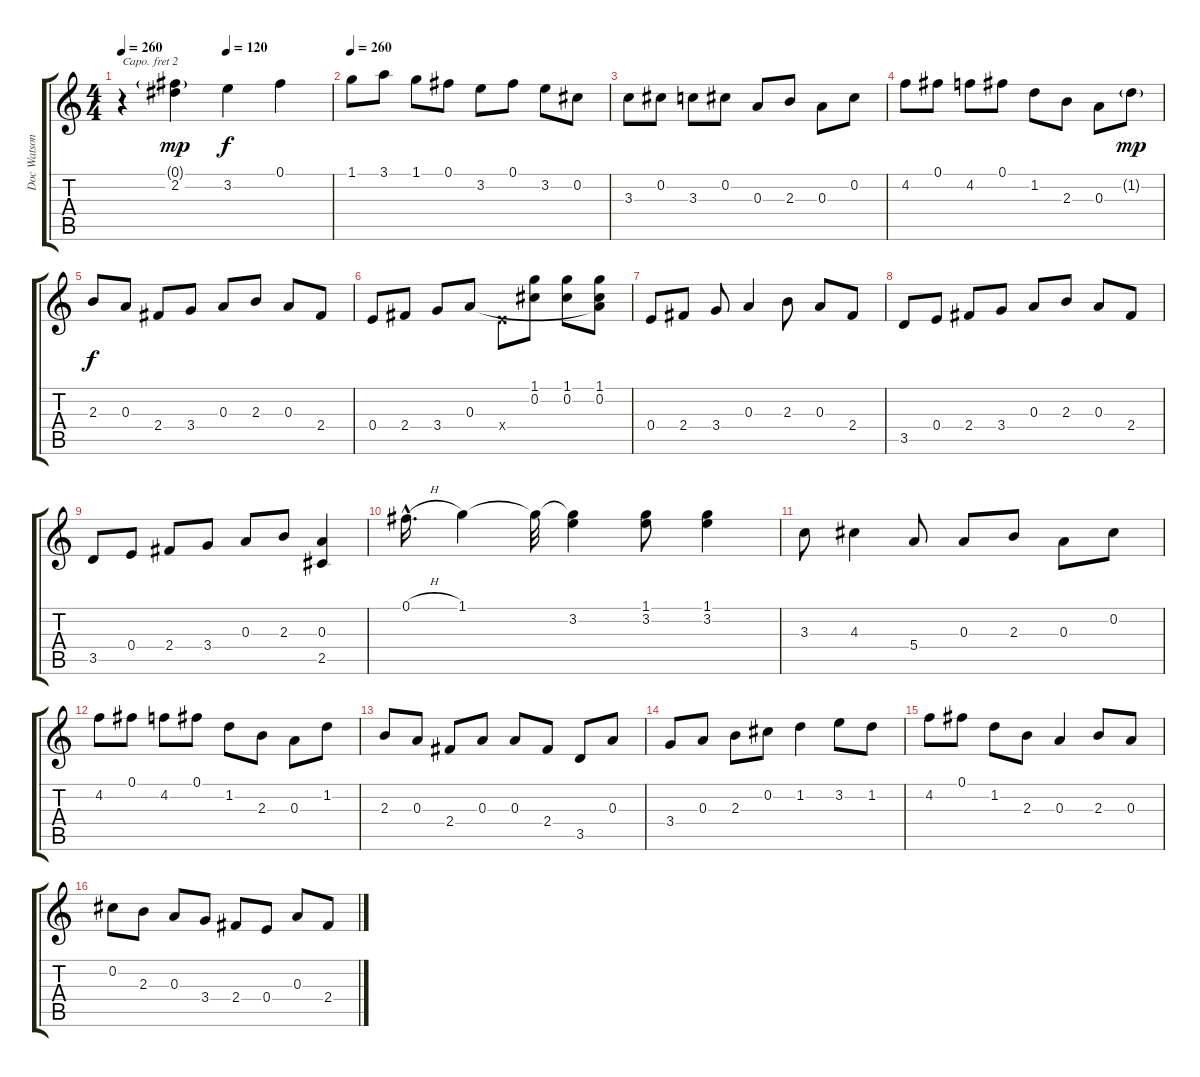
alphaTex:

\track ("Doc Watson" "Doc Watson") {instrument acousticguitarsteel}
\staff {score tabs}
\capo 2
\tuning (E4 B3 G3 D3 A2 E2) {hide}
\ts (4 4)
\tempo 260
\tempo 96
\tempo (120 0.5)
\tempo 260
\clef g2
\ks c
r.4{dy mp instrument acousticguitarsteel} (0.1{g} 2.2).4 3.2.4{dy f} 0.1.4 |
\tempo 260
1.1.8 3.1.8 1.1.8 0.1.8 3.2.8 0.1.8 3.2.8 0.2.8 |
3.3.8 0.2.8 3.3.8 0.2.8 0.3.8 2.3.8 0.3.8 0.2.8 |
4.2.8 0.1.8 4.2.8 0.1.8 1.2.8 2.3.8 0.3.8 1.2{g}.8{dy mp} |
2.3.8{dy f} 0.3.8 2.4.8 3.4.8 0.3.8 2.3.8 0.3.8 2.4.8 |
0.4.8 2.4.8 3.4.8 0.3.8 0.4{x}.8 (1.1 0.2).8 (1.1 0.2).8 (1.1 0.2 0.3{t}).8 |
0.4.8 2.4.8 3.4.8 0.3.4 2.3.8 0.3.8 2.4.8 |
3.5.8 0.4.8 2.4.8 3.4.8 0.3.8 2.3.8 0.3.8 2.4.8 |
3.5.8 0.4.8 2.4.8 3.4.8 0.3.8 2.3.8 (0.3 2.5).4 |
0.1{h hac}.16{d} 1.1.4 1.1{t}.32 (1.1{t} 3.2).4 (1.1 3.2).8 (1.1 3.2).4 |
3.3.8 4.3.4 5.4.8 0.3.8 2.3.8 0.3.8 0.2.8 |
4.2.8 0.1.8 4.2.8 0.1.8 1.2.8 2.3.8 0.3.8 1.2.8 |
2.3.8 0.3.8 2.4.8 0.3.8 0.3.8 2.4.8 3.5.8 0.3.8 |
3.4.8 0.3.8 2.3.8 0.2.8 1.2.4 3.2.8 1.2.8 |
4.2.8 0.1.8 1.2.8 2.3.8 0.3.4 2.3.8 0.3.8 |
0.2.8 2.3.8 0.3.8 3.4.8 2.4.8 0.4.8 0.3.8 2.4.8
